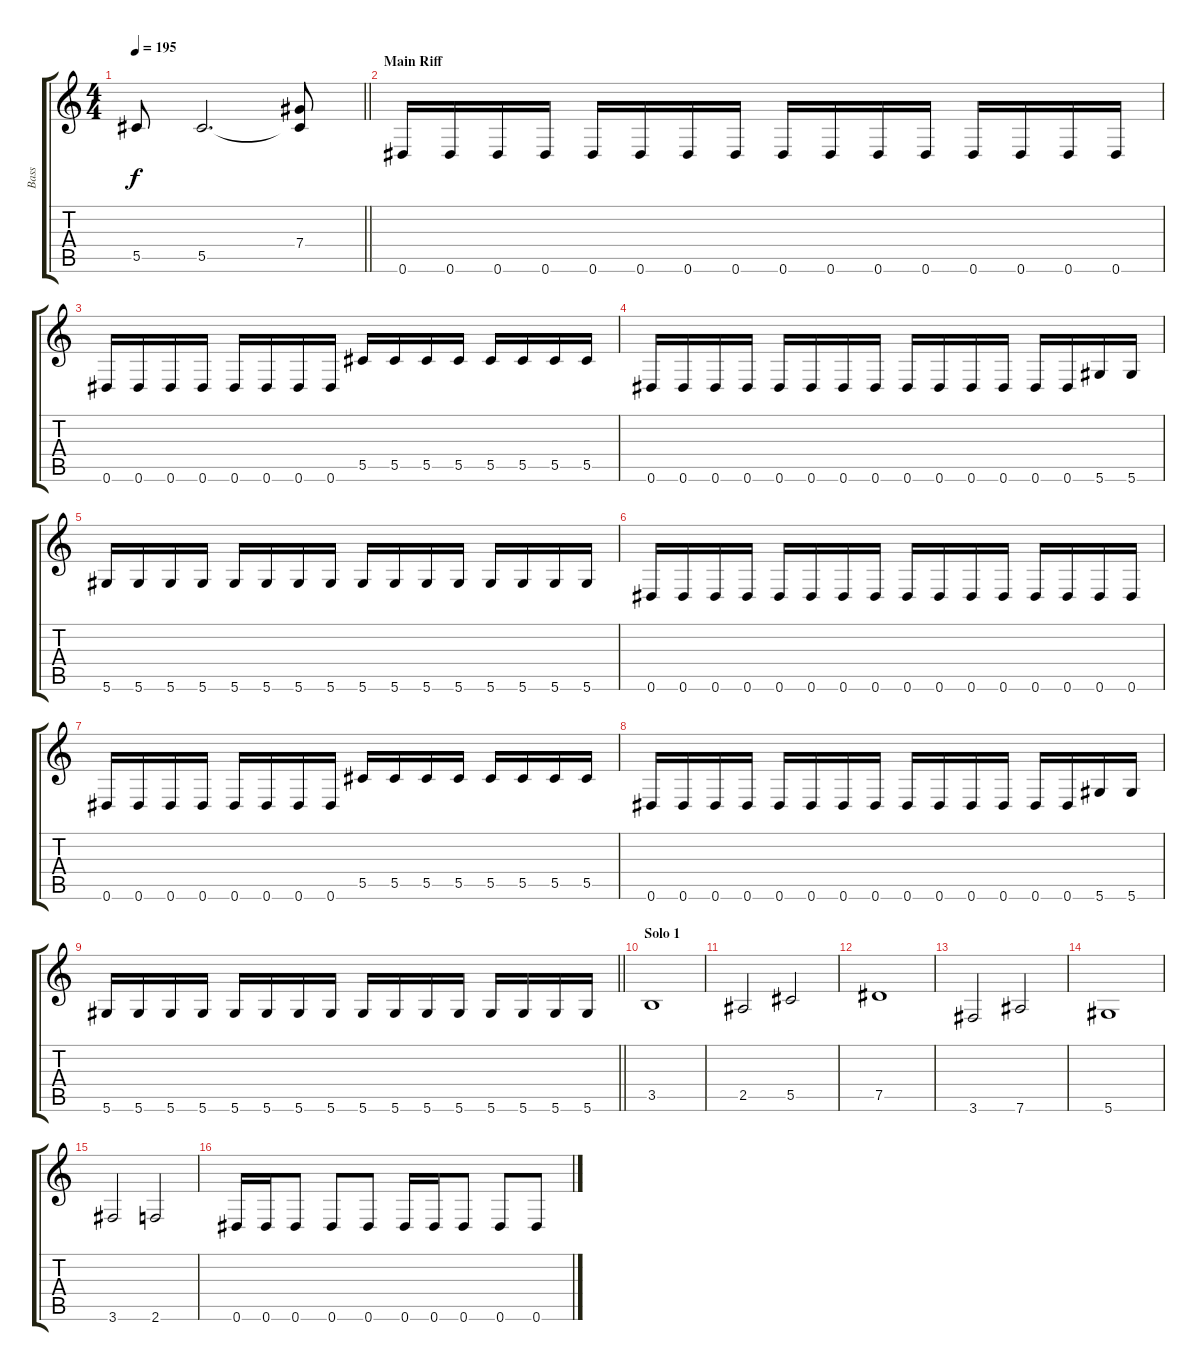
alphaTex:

\track ("Bass" "Bass") {instrument electricbassfinger}
\staff {score tabs}
\tuning (Eb4 Bb3 Gb3 Db3 Ab2 Eb2) {hide}
\ts (4 4)
\tempo 195
\clef g2
\barLineRight lightlight
\ks c
5.5.8{dy f} 5.5.2{d} (7.4 5.5{t}).8 |
\section ("" "Main Riff")
0.6.16 0.6.16 0.6.16 0.6.16 0.6.16 0.6.16 0.6.16 0.6.16 0.6.16 0.6.16 0.6.16 0.6.16 0.6.16 0.6.16 0.6.16 0.6.16 |
0.6.16 0.6.16 0.6.16 0.6.16 0.6.16 0.6.16 0.6.16 0.6.16 5.5.16 5.5.16 5.5.16 5.5.16 5.5.16 5.5.16 5.5.16 5.5.16 |
0.6.16 0.6.16 0.6.16 0.6.16 0.6.16 0.6.16 0.6.16 0.6.16 0.6.16 0.6.16 0.6.16 0.6.16 0.6.16 0.6.16 5.6.16 5.6.16 |
5.6.16 5.6.16 5.6.16 5.6.16 5.6.16 5.6.16 5.6.16 5.6.16 5.6.16 5.6.16 5.6.16 5.6.16 5.6.16 5.6.16 5.6.16 5.6.16 |
0.6.16 0.6.16 0.6.16 0.6.16 0.6.16 0.6.16 0.6.16 0.6.16 0.6.16 0.6.16 0.6.16 0.6.16 0.6.16 0.6.16 0.6.16 0.6.16 |
0.6.16 0.6.16 0.6.16 0.6.16 0.6.16 0.6.16 0.6.16 0.6.16 5.5.16 5.5.16 5.5.16 5.5.16 5.5.16 5.5.16 5.5.16 5.5.16 |
0.6.16 0.6.16 0.6.16 0.6.16 0.6.16 0.6.16 0.6.16 0.6.16 0.6.16 0.6.16 0.6.16 0.6.16 0.6.16 0.6.16 5.6.16 5.6.16 |
\barLineRight lightlight
5.6.16 5.6.16 5.6.16 5.6.16 5.6.16 5.6.16 5.6.16 5.6.16 5.6.16 5.6.16 5.6.16 5.6.16 5.6.16 5.6.16 5.6.16 5.6.16 |
\section ("" "Solo 1")
3.5.1 |
2.5.2 5.5.2 |
7.5.1 |
3.6.2 7.6.2 |
5.6.1 |
3.6.2 2.6.2 |
0.6.16 0.6.16 0.6.8 0.6.8 0.6.8 0.6.16 0.6.16 0.6.8 0.6.8 0.6.8
